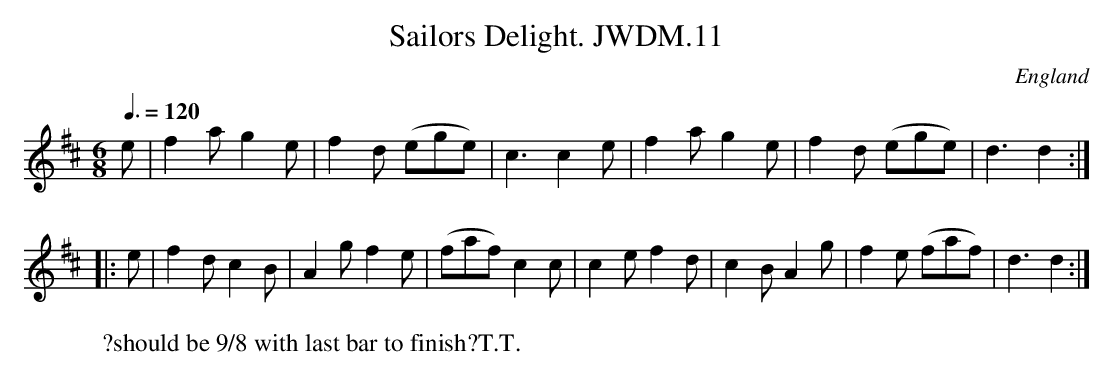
X:1
T:Sailors Delight. JWDM.11
M:6/8
L:1/8
Q:3/8=120
O:England
K:D major
e|f2ag2e|f2d (ege)|c3 c2e|f2ag2e|f2d (ege)|d3d2:|!
|:e|f2dc2B|A2gf2e|(faf) c2c|c2ef2d|c2B A2g|f2e (faf)|d3d2:|
W:?should be 9/8 with last bar to finish?T.T.
